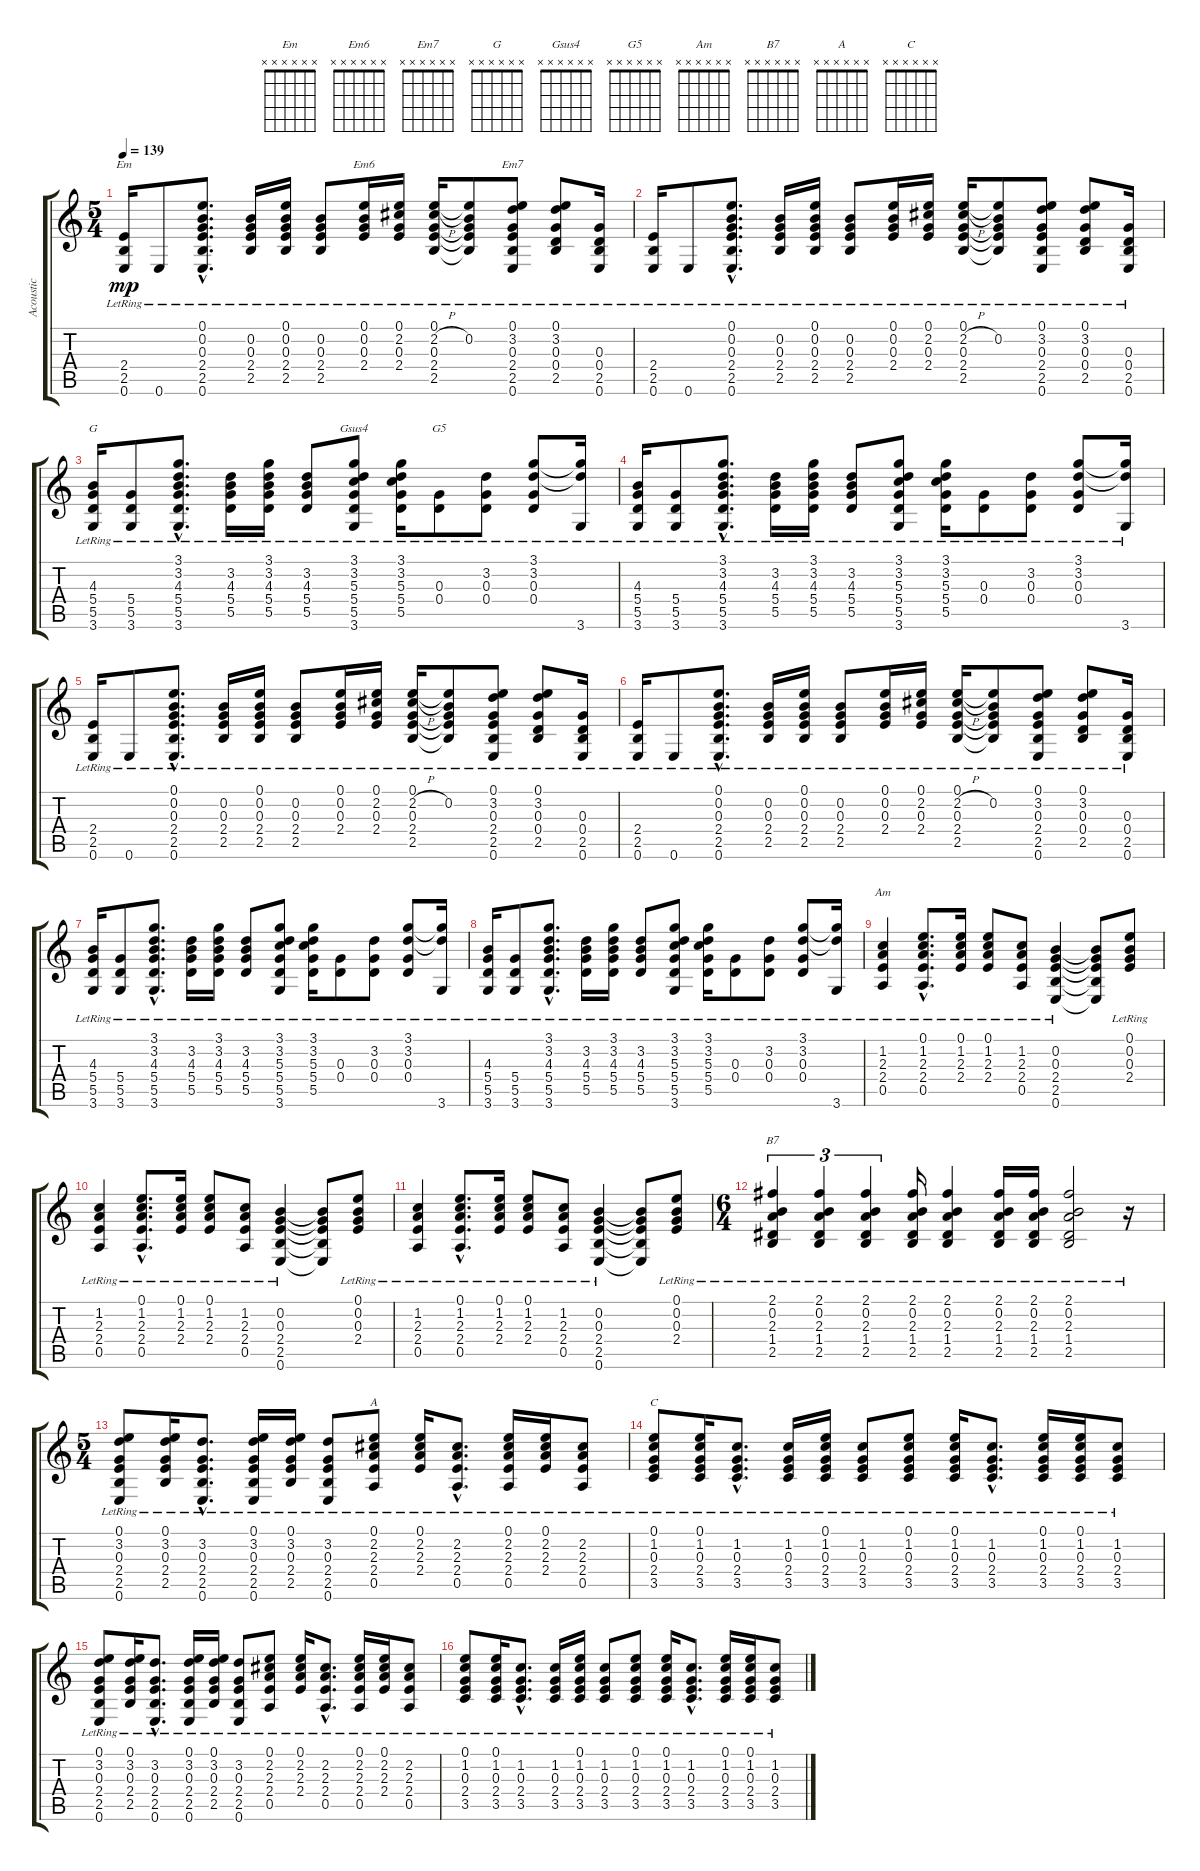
\track ("Acoustic" "Acoustic") {instrument acousticguitarsteel}
\staff {score tabs}
\tuning (E4 B3 G3 D3 A2 E2) {hide}
\chord ("Em" x x x x x x)
\chord ("Em6" x x x x x x)
\chord ("Em7" x x x x x x)
\chord ("G" x x x x x x)
\chord ("Gsus4" x x x x x x)
\chord ("G5" x x x x x x)
\chord ("Am" x x x x x x)
\chord ("B7" x x x x x x)
\chord ("A" x x x x x x)
\chord ("C" x x x x x x)
\ts (5 4)
\tempo 139
\clef g2
\ks c
(2.4{lr} 2.5{lr} 0.6{lr}).16{ch "Em" dy mp} 0.6{lr}.8 (0.1{hac lr} 0.2{hac lr} 0.3{hac lr} 2.4{hac lr} 2.5{hac lr} 0.6{hac lr}).8{d} (0.2{lr} 0.3{lr} 2.4{lr} 2.5{lr}).16 (0.1{lr} 0.2{lr} 0.3{lr} 2.4{lr} 2.5{lr}).16 (0.2{lr} 0.3{lr} 2.4{lr} 2.5{lr}).8 (0.1{lr} 0.2{lr} 0.3{lr} 2.4{lr}).16{ch "Em6"} (0.1{lr} 2.2{lr} 0.3{lr} 2.4{lr}).16 (0.1{lr} 2.2{h} 0.3{lr} 2.4{lr} 2.5{lr}).16 (0.1{t} 0.2{lr} 0.3{t} 2.4{t} 2.5{t}).8 (0.1{lr} 3.2{lr} 0.3{lr} 2.4{lr} 2.5{lr} 0.6{lr}).8{ch "Em7"} (0.1{lr} 3.2{lr} 0.3{lr} 0.4{lr} 2.5{lr}).8 (0.3{lr} 0.4{lr} 2.5{lr} 0.6{lr}).16 |
(2.4{lr} 2.5{lr} 0.6{lr}).16 0.6{lr}.8 (0.1{hac lr} 0.2{hac lr} 0.3{hac lr} 2.4{hac lr} 2.5{hac lr} 0.6{hac lr}).8{d} (0.2{lr} 0.3{lr} 2.4{lr} 2.5{lr}).16 (0.1{lr} 0.2{lr} 0.3{lr} 2.4{lr} 2.5{lr}).16 (0.2{lr} 0.3{lr} 2.4{lr} 2.5{lr}).8 (0.1{lr} 0.2{lr} 0.3{lr} 2.4{lr}).16 (0.1{lr} 2.2{lr} 0.3{lr} 2.4{lr}).16 (0.1{lr} 2.2{h} 0.3{lr} 2.4{lr} 2.5{lr}).16 (0.1{t} 0.2{lr} 0.3{t} 2.4{t} 2.5{t}).8 (0.1{lr} 3.2{lr} 0.3{lr} 2.4{lr} 2.5{lr} 0.6{lr}).8 (0.1{lr} 3.2{lr} 0.3{lr} 0.4{lr} 2.5{lr}).8 (0.3{lr} 0.4{lr} 2.5{lr} 0.6{lr}).16 |
(4.3{lr} 5.4{lr} 5.5{lr} 3.6{lr}).16{ch "G"} (5.4{lr} 5.5{lr} 3.6{lr}).8 (3.1{hac lr} 3.2{hac lr} 4.3{hac lr} 5.4{hac lr} 5.5{hac lr} 3.6{hac lr}).8{d} (3.2{lr} 4.3{lr} 5.4{lr} 5.5{lr}).16 (3.1{lr} 3.2{lr} 4.3{lr} 5.4{lr} 5.5{lr}).16 (3.2{lr} 4.3{lr} 5.4{lr} 5.5{lr}).8 (3.1{lr} 3.2{lr} 5.3{lr} 5.4{lr} 5.5{lr} 3.6{lr}).8{ch "Gsus4"} (3.1{lr} 3.2{lr} 5.3{lr} 5.4{lr} 5.5{lr}).16 (0.3{lr} 0.4{lr}).8{ch "G5"} (3.2{lr} 0.3{lr} 0.4{lr}).8 (3.1{lr} 3.2{lr} 0.3{lr} 0.4{lr}).8 (3.1{t} 3.2{t} 3.6{lr}).16 |
(4.3{lr} 5.4{lr} 5.5{lr} 3.6{lr}).16 (5.4{lr} 5.5{lr} 3.6{lr}).8 (3.1{hac lr} 3.2{hac lr} 4.3{hac lr} 5.4{hac lr} 5.5{hac lr} 3.6{hac lr}).8{d} (3.2{lr} 4.3{lr} 5.4{lr} 5.5{lr}).16 (3.1{lr} 3.2{lr} 4.3{lr} 5.4{lr} 5.5{lr}).16 (3.2{lr} 4.3{lr} 5.4{lr} 5.5{lr}).8 (3.1{lr} 3.2{lr} 5.3{lr} 5.4{lr} 5.5{lr} 3.6{lr}).8 (3.1{lr} 3.2{lr} 5.3{lr} 5.4{lr} 5.5{lr}).16 (0.3{lr} 0.4{lr}).8 (3.2{lr} 0.3{lr} 0.4{lr}).8 (3.1{lr} 3.2{lr} 0.3{lr} 0.4{lr}).8 (3.1{t} 3.2{t} 3.6{lr}).16 |
(2.4{lr} 2.5{lr} 0.6{lr}).16 0.6{lr}.8 (0.1{hac lr} 0.2{hac lr} 0.3{hac lr} 2.4{hac lr} 2.5{hac lr} 0.6{hac lr}).8{d} (0.2{lr} 0.3{lr} 2.4{lr} 2.5{lr}).16 (0.1{lr} 0.2{lr} 0.3{lr} 2.4{lr} 2.5{lr}).16 (0.2{lr} 0.3{lr} 2.4{lr} 2.5{lr}).8 (0.1{lr} 0.2{lr} 0.3{lr} 2.4{lr}).16 (0.1{lr} 2.2{lr} 0.3{lr} 2.4{lr}).16 (0.1{lr} 2.2{h} 0.3{lr} 2.4{lr} 2.5{lr}).16 (0.1{t} 0.2{lr} 0.3{t} 2.4{t} 2.5{t}).8 (0.1{lr} 3.2{lr} 0.3{lr} 2.4{lr} 2.5{lr} 0.6{lr}).8 (0.1{lr} 3.2{lr} 0.3{lr} 0.4{lr} 2.5{lr}).8 (0.3{lr} 0.4{lr} 2.5{lr} 0.6{lr}).16 |
(2.4{lr} 2.5{lr} 0.6{lr}).16 0.6{lr}.8 (0.1{hac lr} 0.2{hac lr} 0.3{hac lr} 2.4{hac lr} 2.5{hac lr} 0.6{hac lr}).8{d} (0.2{lr} 0.3{lr} 2.4{lr} 2.5{lr}).16 (0.1{lr} 0.2{lr} 0.3{lr} 2.4{lr} 2.5{lr}).16 (0.2{lr} 0.3{lr} 2.4{lr} 2.5{lr}).8 (0.1{lr} 0.2{lr} 0.3{lr} 2.4{lr}).16 (0.1{lr} 2.2{lr} 0.3{lr} 2.4{lr}).16 (0.1{lr} 2.2{h} 0.3{lr} 2.4{lr} 2.5{lr}).16 (0.1{t} 0.2{lr} 0.3{t} 2.4{t} 2.5{t}).8 (0.1{lr} 3.2{lr} 0.3{lr} 2.4{lr} 2.5{lr} 0.6{lr}).8 (0.1{lr} 3.2{lr} 0.3{lr} 0.4{lr} 2.5{lr}).8 (0.3{lr} 0.4{lr} 2.5{lr} 0.6{lr}).16 |
(4.3{lr} 5.4{lr} 5.5{lr} 3.6{lr}).16 (5.4{lr} 5.5{lr} 3.6{lr}).8 (3.1{hac lr} 3.2{hac lr} 4.3{hac lr} 5.4{hac lr} 5.5{hac lr} 3.6{hac lr}).8{d} (3.2{lr} 4.3{lr} 5.4{lr} 5.5{lr}).16 (3.1{lr} 3.2{lr} 4.3{lr} 5.4{lr} 5.5{lr}).16 (3.2{lr} 4.3{lr} 5.4{lr} 5.5{lr}).8 (3.1{lr} 3.2{lr} 5.3{lr} 5.4{lr} 5.5{lr} 3.6{lr}).8 (3.1{lr} 3.2{lr} 5.3{lr} 5.4{lr} 5.5{lr}).16 (0.3{lr} 0.4{lr}).8 (3.2{lr} 0.3{lr} 0.4{lr}).8 (3.1{lr} 3.2{lr} 0.3{lr} 0.4{lr}).8 (3.1{t} 3.2{t} 3.6{lr}).16 |
(4.3{lr} 5.4{lr} 5.5{lr} 3.6{lr}).16 (5.4{lr} 5.5{lr} 3.6{lr}).8 (3.1{hac lr} 3.2{hac lr} 4.3{hac lr} 5.4{hac lr} 5.5{hac lr} 3.6{hac lr}).8{d} (3.2{lr} 4.3{lr} 5.4{lr} 5.5{lr}).16 (3.1{lr} 3.2{lr} 4.3{lr} 5.4{lr} 5.5{lr}).16 (3.2{lr} 4.3{lr} 5.4{lr} 5.5{lr}).8 (3.1{lr} 3.2{lr} 5.3{lr} 5.4{lr} 5.5{lr} 3.6{lr}).8 (3.1{lr} 3.2{lr} 5.3{lr} 5.4{lr} 5.5{lr}).16 (0.3{lr} 0.4{lr}).8 (3.2{lr} 0.3{lr} 0.4{lr}).8 (3.1{lr} 3.2{lr} 0.3{lr} 0.4{lr}).8 (3.1{t} 3.2{t} 3.6{lr}).16 |
(1.2{lr} 2.3{lr} 2.4{lr} 0.5{lr}).4{ch "Am"} (0.1{hac lr} 1.2{hac lr} 2.3{hac lr} 2.4{hac lr} 0.5{hac lr}).8{d} (0.1{lr} 1.2{lr} 2.3{lr} 2.4{lr}).16 (0.1{lr} 1.2{lr} 2.3{lr} 2.4{lr}).8 (1.2{lr} 2.3{lr} 2.4{lr} 0.5{lr}).8 (0.2{lr} 0.3{lr} 2.4{lr} 2.5{lr} 0.6{lr}).4 (0.2{t} 0.3{t} 2.4{t} 2.5{t} 0.6{t}).8 (0.1{lr} 0.2{lr} 0.3{lr} 2.4{lr}).8 |
(1.2{lr} 2.3{lr} 2.4{lr} 0.5{lr}).4 (0.1{hac lr} 1.2{hac lr} 2.3{hac lr} 2.4{hac lr} 0.5{hac lr}).8{d} (0.1{lr} 1.2{lr} 2.3{lr} 2.4{lr}).16 (0.1{lr} 1.2{lr} 2.3{lr} 2.4{lr}).8 (1.2{lr} 2.3{lr} 2.4{lr} 0.5{lr}).8 (0.2{lr} 0.3{lr} 2.4{lr} 2.5{lr} 0.6{lr}).4 (0.2{t} 0.3{t} 2.4{t} 2.5{t} 0.6{t}).8 (0.1{lr} 0.2{lr} 0.3{lr} 2.4{lr}).8 |
(1.2{lr} 2.3{lr} 2.4{lr} 0.5{lr}).4 (0.1{hac lr} 1.2{hac lr} 2.3{hac lr} 2.4{hac lr} 0.5{hac lr}).8{d} (0.1{lr} 1.2{lr} 2.3{lr} 2.4{lr}).16 (0.1{lr} 1.2{lr} 2.3{lr} 2.4{lr}).8 (1.2{lr} 2.3{lr} 2.4{lr} 0.5{lr}).8 (0.2{lr} 0.3{lr} 2.4{lr} 2.5{lr} 0.6{lr}).4 (0.2{t} 0.3{t} 2.4{t} 2.5{t} 0.6{t}).8 (0.1{lr} 0.2{lr} 0.3{lr} 2.4{lr}).8 |
\ts (6 4)
(2.1{lr} 0.2{lr} 2.3{lr} 1.4{lr} 2.5{lr}).4{tu (3 2) ch "B7"} (2.1{lr} 0.2{lr} 2.3{lr} 1.4{lr} 2.5{lr}).4{tu (3 2)} (2.1{lr} 0.2{lr} 2.3{lr} 1.4{lr} 2.5{lr}).4{tu (3 2)} (2.1{lr} 0.2{lr} 2.3{lr} 1.4{lr} 2.5{lr}).16 (2.1{lr} 0.2{lr} 2.3{lr} 1.4{lr} 2.5{lr}).4 (2.1{lr} 0.2{lr} 2.3{lr} 1.4{lr} 2.5{lr}).16 (2.1{lr} 0.2{lr} 2.3{lr} 1.4{lr} 2.5{lr}).16 (2.1{lr} 0.2{lr} 2.3{lr} 1.4{lr} 2.5{lr}).2 r.16 |
\ts (5 4)
(0.1{lr} 3.2{lr} 0.3{lr} 2.4{lr} 2.5{lr} 0.6{lr}).8 (0.1{lr} 3.2{lr} 0.3{lr} 2.4{lr} 2.5{lr}).16 (3.2{hac lr} 0.3{hac lr} 2.4{hac lr} 2.5{hac lr} 0.6{hac lr}).8{d} (0.1{lr} 3.2{lr} 0.3{lr} 2.4{lr} 2.5{lr} 0.6{lr}).16 (0.1{lr} 3.2{lr} 0.3{lr} 2.4{lr} 2.5{lr}).16 (3.2{lr} 0.3{lr} 2.4{lr} 2.5{lr} 0.6{lr}).8 (0.1{lr} 2.2{lr} 2.3{lr} 2.4{lr} 0.5{lr}).8{ch "A"} (0.1{lr} 2.2{lr} 2.3{lr} 2.4{lr}).16 (2.2{hac lr} 2.3{hac lr} 2.4{hac lr} 0.5{hac lr}).8{d} (0.1{lr} 2.2{lr} 2.3{lr} 2.4{lr} 0.5{lr}).16 (0.1{lr} 2.2{lr} 2.3{lr} 2.4{lr}).16 (2.2{lr} 2.3{lr} 2.4{lr} 0.5{lr}).8 |
(0.1{lr} 1.2{lr} 0.3{lr} 2.4{lr} 3.5{lr}).8{ch "C"} (0.1{lr} 1.2{lr} 0.3{lr} 2.4{lr} 3.5{lr}).16 (1.2{hac lr} 0.3{hac lr} 2.4{hac lr} 3.5{hac lr}).8{d} (1.2{lr} 0.3{lr} 2.4{lr} 3.5{lr}).16 (0.1{lr} 1.2{lr} 0.3{lr} 2.4{lr} 3.5{lr}).16 (1.2{lr} 0.3{lr} 2.4{lr} 3.5{lr}).8 (0.1{lr} 1.2{lr} 0.3{lr} 2.4{lr} 3.5{lr}).8 (0.1{lr} 1.2{lr} 0.3{lr} 2.4{lr} 3.5{lr}).16 (1.2{hac lr} 0.3{hac lr} 2.4{hac lr} 3.5{hac lr}).8{d} (0.1{lr} 1.2{lr} 0.3{lr} 2.4{lr} 3.5{lr}).16 (0.1{lr} 1.2{lr} 0.3{lr} 2.4{lr} 3.5{lr}).16 (1.2{lr} 0.3{lr} 2.4{lr} 3.5{lr}).8 |
(0.1{lr} 3.2{lr} 0.3{lr} 2.4{lr} 2.5{lr} 0.6{lr}).8 (0.1{lr} 3.2{lr} 0.3{lr} 2.4{lr} 2.5{lr}).16 (3.2{hac lr} 0.3{hac lr} 2.4{hac lr} 2.5{hac lr} 0.6{hac lr}).8{d} (0.1{lr} 3.2{lr} 0.3{lr} 2.4{lr} 2.5{lr} 0.6{lr}).16 (0.1{lr} 3.2{lr} 0.3{lr} 2.4{lr} 2.5{lr}).16 (3.2{lr} 0.3{lr} 2.4{lr} 2.5{lr} 0.6{lr}).8 (0.1{lr} 2.2{lr} 2.3{lr} 2.4{lr} 0.5{lr}).8 (0.1{lr} 2.2{lr} 2.3{lr} 2.4{lr}).16 (2.2{hac lr} 2.3{hac lr} 2.4{hac lr} 0.5{hac lr}).8{d} (0.1{lr} 2.2{lr} 2.3{lr} 2.4{lr} 0.5{lr}).16 (0.1{lr} 2.2{lr} 2.3{lr} 2.4{lr}).16 (2.2{lr} 2.3{lr} 2.4{lr} 0.5{lr}).8 |
(0.1{lr} 1.2{lr} 0.3{lr} 2.4{lr} 3.5{lr}).8 (0.1{lr} 1.2{lr} 0.3{lr} 2.4{lr} 3.5{lr}).16 (1.2{hac lr} 0.3{hac lr} 2.4{hac lr} 3.5{hac lr}).8{d} (1.2{lr} 0.3{lr} 2.4{lr} 3.5{lr}).16 (0.1{lr} 1.2{lr} 0.3{lr} 2.4{lr} 3.5{lr}).16 (1.2{lr} 0.3{lr} 2.4{lr} 3.5{lr}).8 (0.1{lr} 1.2{lr} 0.3{lr} 2.4{lr} 3.5{lr}).8 (0.1{lr} 1.2{lr} 0.3{lr} 2.4{lr} 3.5{lr}).16 (1.2{hac lr} 0.3{hac lr} 2.4{hac lr} 3.5{hac lr}).8{d} (0.1{lr} 1.2{lr} 0.3{lr} 2.4{lr} 3.5{lr}).16 (0.1{lr} 1.2{lr} 0.3{lr} 2.4{lr} 3.5{lr}).16 (1.2{lr} 0.3{lr} 2.4{lr} 3.5{lr}).8
